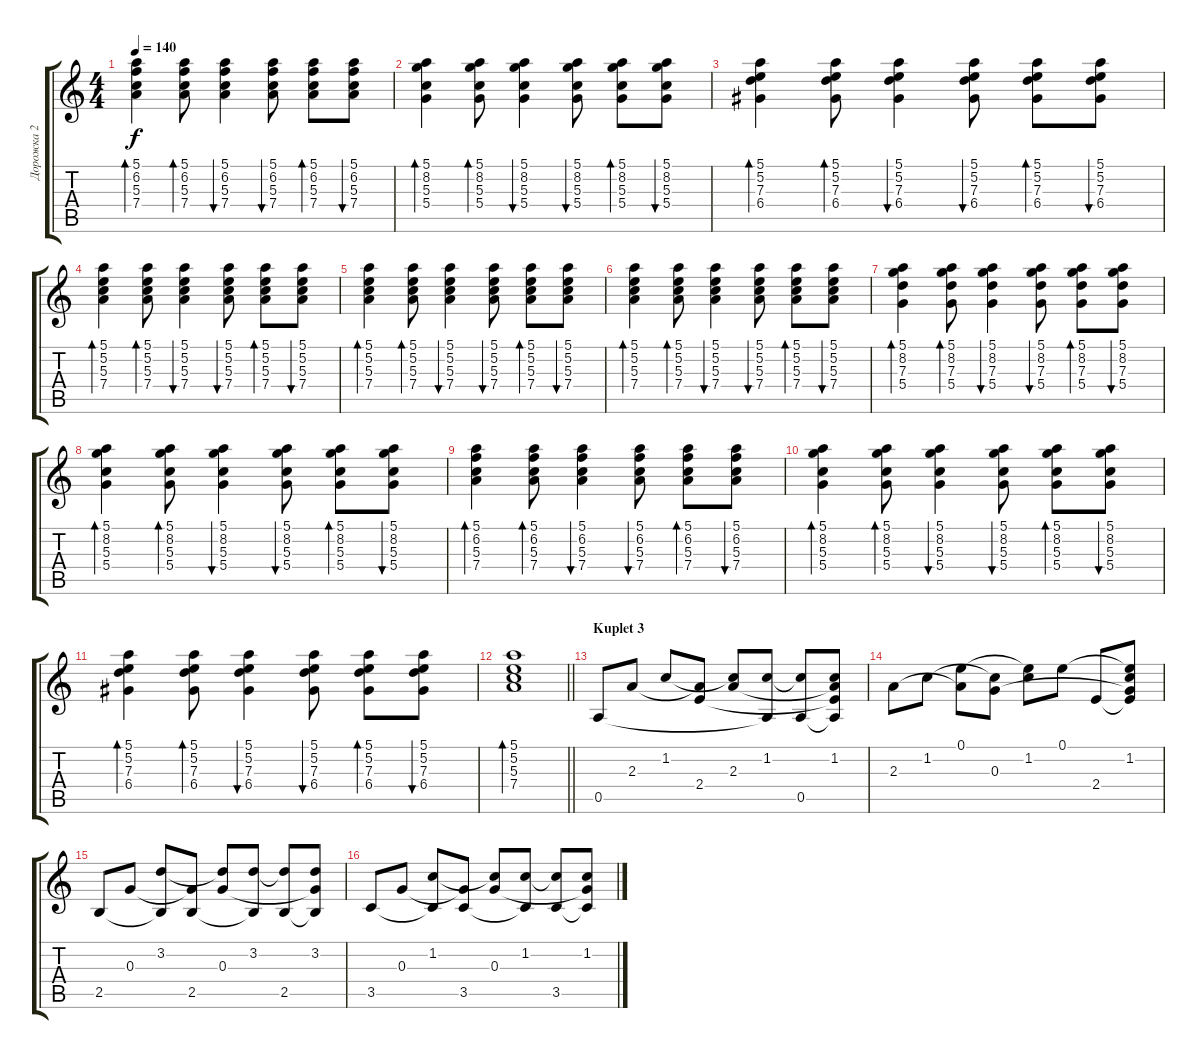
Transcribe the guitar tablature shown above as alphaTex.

\track ("Дорожка 2" "Дорожка 2") {instrument acousticguitarsteel}
\staff {score tabs}
\tuning (E4 B3 G3 D3 A2 E2) {hide}
\ts (4 4)
\tempo 140
\clef g2
\ks c
(5.1 6.2 5.3 7.4).4{bd 60 dy f} (5.1 6.2 5.3 7.4).8{bd 60} (5.1 6.2 5.3 7.4).4{bu 60} (5.1 6.2 5.3 7.4).8{bu 60} (5.1 6.2 5.3 7.4).8{bd 60} (5.1 6.2 5.3 7.4).8{bu 60} |
(5.1 8.2 5.3 5.4).4{bd 60} (5.1 8.2 5.3 5.4).8{bd 60} (5.1 8.2 5.3 5.4).4{bu 60} (5.1 8.2 5.3 5.4).8{bu 60} (5.1 8.2 5.3 5.4).8{bd 60} (5.1 8.2 5.3 5.4).8{bu 60} |
(5.1 5.2 7.3 6.4).4{bd 60} (5.1 5.2 7.3 6.4).8{bd 60} (5.1 5.2 7.3 6.4).4{bu 60} (5.1 5.2 7.3 6.4).8{bu 60} (5.1 5.2 7.3 6.4).8{bd 60} (5.1 5.2 7.3 6.4).8{bu 60} |
(5.1 5.2 5.3 7.4).4{bd 60} (5.1 5.2 5.3 7.4).8{bd 60} (5.1 5.2 5.3 7.4).4{bu 60} (5.1 5.2 5.3 7.4).8{bu 60} (5.1 5.2 5.3 7.4).8{bd 60} (5.1 5.2 5.3 7.4).8{bu 60} |
(5.1 5.2 5.3 7.4).4{bd 60} (5.1 5.2 5.3 7.4).8{bd 60} (5.1 5.2 5.3 7.4).4{bu 60} (5.1 5.2 5.3 7.4).8{bu 60} (5.1 5.2 5.3 7.4).8{bd 60} (5.1 5.2 5.3 7.4).8{bu 60} |
(5.1 5.2 5.3 7.4).4{bd 60} (5.1 5.2 5.3 7.4).8{bd 60} (5.1 5.2 5.3 7.4).4{bu 60} (5.1 5.2 5.3 7.4).8{bu 60} (5.1 5.2 5.3 7.4).8{bd 60} (5.1 5.2 5.3 7.4).8{bu 60} |
(5.1 8.2 7.3 5.4).4{bd 60} (5.1 8.2 7.3 5.4).8{bd 60} (5.1 8.2 7.3 5.4).4{bu 60} (5.1 8.2 7.3 5.4).8{bu 60} (5.1 8.2 7.3 5.4).8{bd 60} (5.1 8.2 7.3 5.4).8{bu 60} |
(5.1 8.2 5.3 5.4).4{bd 60} (5.1 8.2 5.3 5.4).8{bd 60} (5.1 8.2 5.3 5.4).4{bu 60} (5.1 8.2 5.3 5.4).8{bu 60} (5.1 8.2 5.3 5.4).8{bd 60} (5.1 8.2 5.3 5.4).8{bu 60} |
(5.1 6.2 5.3 7.4).4{bd 60} (5.1 6.2 5.3 7.4).8{bd 60} (5.1 6.2 5.3 7.4).4{bu 60} (5.1 6.2 5.3 7.4).8{bu 60} (5.1 6.2 5.3 7.4).8{bd 60} (5.1 6.2 5.3 7.4).8{bu 60} |
(5.1 8.2 5.3 5.4).4{bd 60} (5.1 8.2 5.3 5.4).8{bd 60} (5.1 8.2 5.3 5.4).4{bu 60} (5.1 8.2 5.3 5.4).8{bu 60} (5.1 8.2 5.3 5.4).8{bd 60} (5.1 8.2 5.3 5.4).8{bu 60} |
(5.1 5.2 7.3 6.4).4{bd 60} (5.1 5.2 7.3 6.4).8{bd 60} (5.1 5.2 7.3 6.4).4{bu 60} (5.1 5.2 7.3 6.4).8{bu 60} (5.1 5.2 7.3 6.4).8{bd 60} (5.1 5.2 7.3 6.4).8{bu 60} |
\barLineRight lightlight
(5.1 5.2 5.3 7.4).1{bd 60} |
\section ("" "Kuplet 3")
0.5.8 2.3.8 1.2.8 (2.3{t} 2.4).8 (1.2{t} 2.3).8 (1.2 0.5{t}).8 (1.2{t} 0.5).8 (1.2 2.3{t} 2.4{t} 0.5{t}).8 |
2.3.8 1.2.8 (0.1 2.3{t}).8 (1.2{t} 0.3).8 (0.1{t} 1.2).8 0.1.8 2.4.8 (0.1{t} 1.2 0.3{t} 2.4{t}).8 |
2.5.8 0.3.8 (3.2 2.5{t}).8 (0.3{t} 2.5).8 (3.2{t} 0.3).8 (3.2 2.5{t}).8 (3.2{t} 2.5).8 (3.2 0.3{t} 2.5{t}).8 |
3.5.8 0.3.8 (1.2 3.5{t}).8 (0.3{t} 3.5).8 (1.2{t} 0.3).8 (1.2 3.5{t}).8 (1.2{t} 3.5).8 (1.2 0.3{t} 3.5{t}).8
